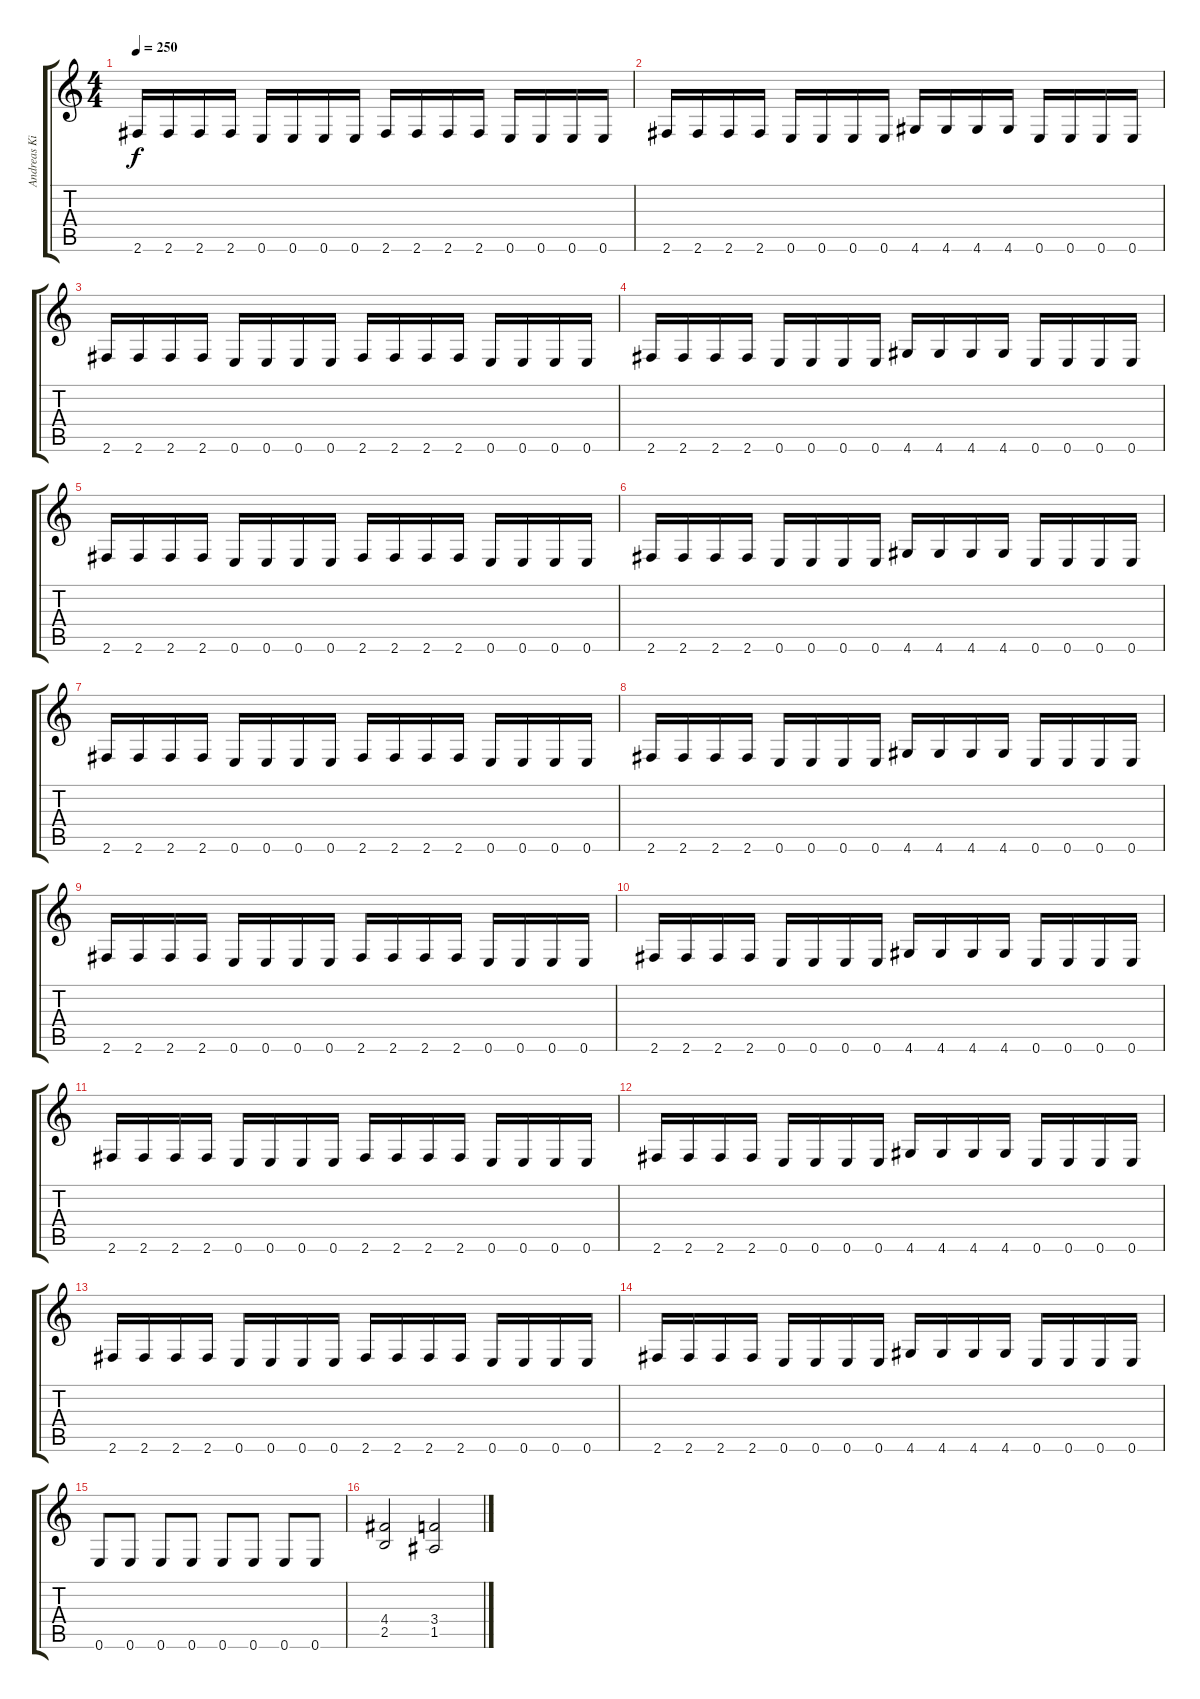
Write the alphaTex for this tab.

\track ("Andreas Kisser" "Andreas Ki") {instrument distortionguitar}
\staff {score tabs}
\tuning (E4 B3 G3 D3 A2 E2) {hide}
\ts (4 4)
\tempo 250
\clef g2
\ks c
2.6.16{dy f} 2.6.16 2.6.16 2.6.16 0.6.16 0.6.16 0.6.16 0.6.16 2.6.16 2.6.16 2.6.16 2.6.16 0.6.16 0.6.16 0.6.16 0.6.16 |
2.6.16 2.6.16 2.6.16 2.6.16 0.6.16 0.6.16 0.6.16 0.6.16 4.6.16 4.6.16 4.6.16 4.6.16 0.6.16 0.6.16 0.6.16 0.6.16 |
2.6.16 2.6.16 2.6.16 2.6.16 0.6.16 0.6.16 0.6.16 0.6.16 2.6.16 2.6.16 2.6.16 2.6.16 0.6.16 0.6.16 0.6.16 0.6.16 |
2.6.16 2.6.16 2.6.16 2.6.16 0.6.16 0.6.16 0.6.16 0.6.16 4.6.16 4.6.16 4.6.16 4.6.16 0.6.16 0.6.16 0.6.16 0.6.16 |
2.6.16 2.6.16 2.6.16 2.6.16 0.6.16 0.6.16 0.6.16 0.6.16 2.6.16 2.6.16 2.6.16 2.6.16 0.6.16 0.6.16 0.6.16 0.6.16 |
2.6.16 2.6.16 2.6.16 2.6.16 0.6.16 0.6.16 0.6.16 0.6.16 4.6.16 4.6.16 4.6.16 4.6.16 0.6.16 0.6.16 0.6.16 0.6.16 |
2.6.16 2.6.16 2.6.16 2.6.16 0.6.16 0.6.16 0.6.16 0.6.16 2.6.16 2.6.16 2.6.16 2.6.16 0.6.16 0.6.16 0.6.16 0.6.16 |
2.6.16 2.6.16 2.6.16 2.6.16 0.6.16 0.6.16 0.6.16 0.6.16 4.6.16 4.6.16 4.6.16 4.6.16 0.6.16 0.6.16 0.6.16 0.6.16 |
2.6.16 2.6.16 2.6.16 2.6.16 0.6.16 0.6.16 0.6.16 0.6.16 2.6.16 2.6.16 2.6.16 2.6.16 0.6.16 0.6.16 0.6.16 0.6.16 |
2.6.16 2.6.16 2.6.16 2.6.16 0.6.16 0.6.16 0.6.16 0.6.16 4.6.16 4.6.16 4.6.16 4.6.16 0.6.16 0.6.16 0.6.16 0.6.16 |
2.6.16 2.6.16 2.6.16 2.6.16 0.6.16 0.6.16 0.6.16 0.6.16 2.6.16 2.6.16 2.6.16 2.6.16 0.6.16 0.6.16 0.6.16 0.6.16 |
2.6.16 2.6.16 2.6.16 2.6.16 0.6.16 0.6.16 0.6.16 0.6.16 4.6.16 4.6.16 4.6.16 4.6.16 0.6.16 0.6.16 0.6.16 0.6.16 |
2.6.16 2.6.16 2.6.16 2.6.16 0.6.16 0.6.16 0.6.16 0.6.16 2.6.16 2.6.16 2.6.16 2.6.16 0.6.16 0.6.16 0.6.16 0.6.16 |
2.6.16 2.6.16 2.6.16 2.6.16 0.6.16 0.6.16 0.6.16 0.6.16 4.6.16 4.6.16 4.6.16 4.6.16 0.6.16 0.6.16 0.6.16 0.6.16 |
0.6.8 0.6.8 0.6.8 0.6.8 0.6.8 0.6.8 0.6.8 0.6.8 |
(4.4 2.5).2 (3.4 1.5).2
